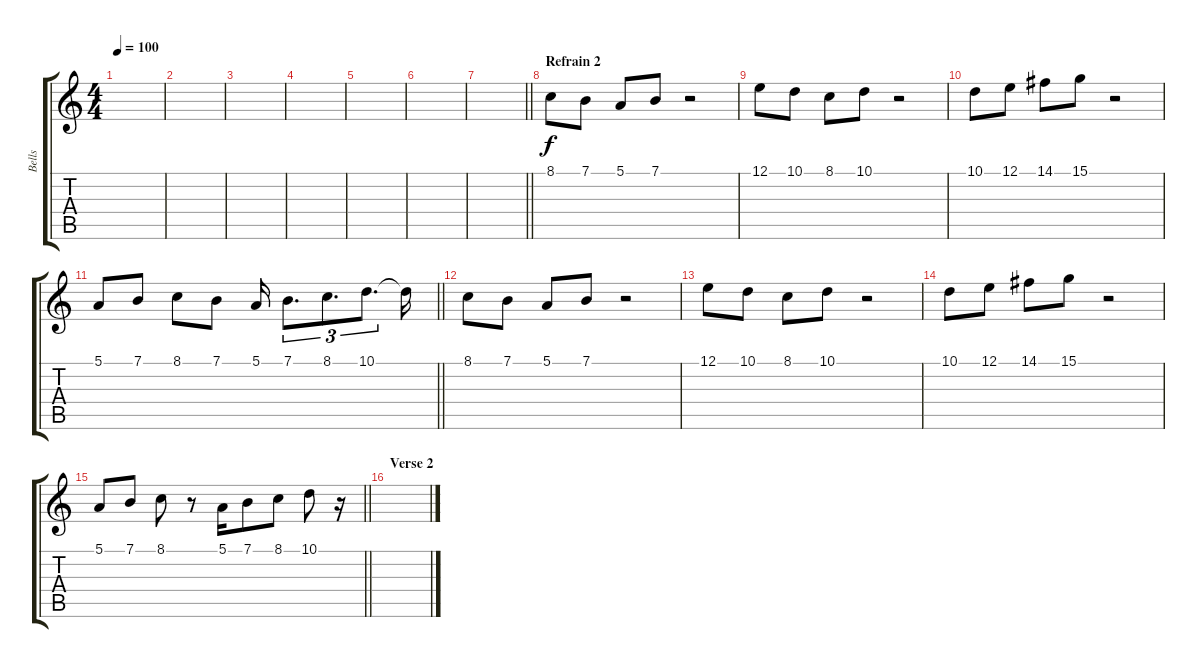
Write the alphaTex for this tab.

\track ("Bells" "Bells") {instrument marimba}
\staff {score tabs}
\tuning (E4 B3 G3 D3 A2 E2) {hide}
\ts (4 4)
\tempo 100
\clef g2
\ks c
|
|
|
|
|
|
\barLineRight lightlight
|
\section ("" "Refrain 2")
8.1.8 7.1.8 5.1.8 7.1.8 r.2 |
12.1.8 10.1.8 8.1.8 10.1.8 r.2 |
10.1.8 12.1.8 14.1.8 15.1.8 r.2 |
\barLineRight lightlight
5.1.8 7.1.8 8.1.8 7.1.8 5.1.16 7.1.8{d tu (3 2)} 8.1.8{d tu (3 2)} 10.1.8{d tu (3 2)} 10.1{t}.16 |
8.1.8 7.1.8 5.1.8 7.1.8 r.2 |
12.1.8 10.1.8 8.1.8 10.1.8 r.2 |
10.1.8 12.1.8 14.1.8 15.1.8 r.2 |
\barLineRight lightlight
5.1.8 7.1.8 8.1.8 r.8 5.1.16 7.1.8 8.1.8 10.1.8 r.16 |
\section ("" "Verse 2")
